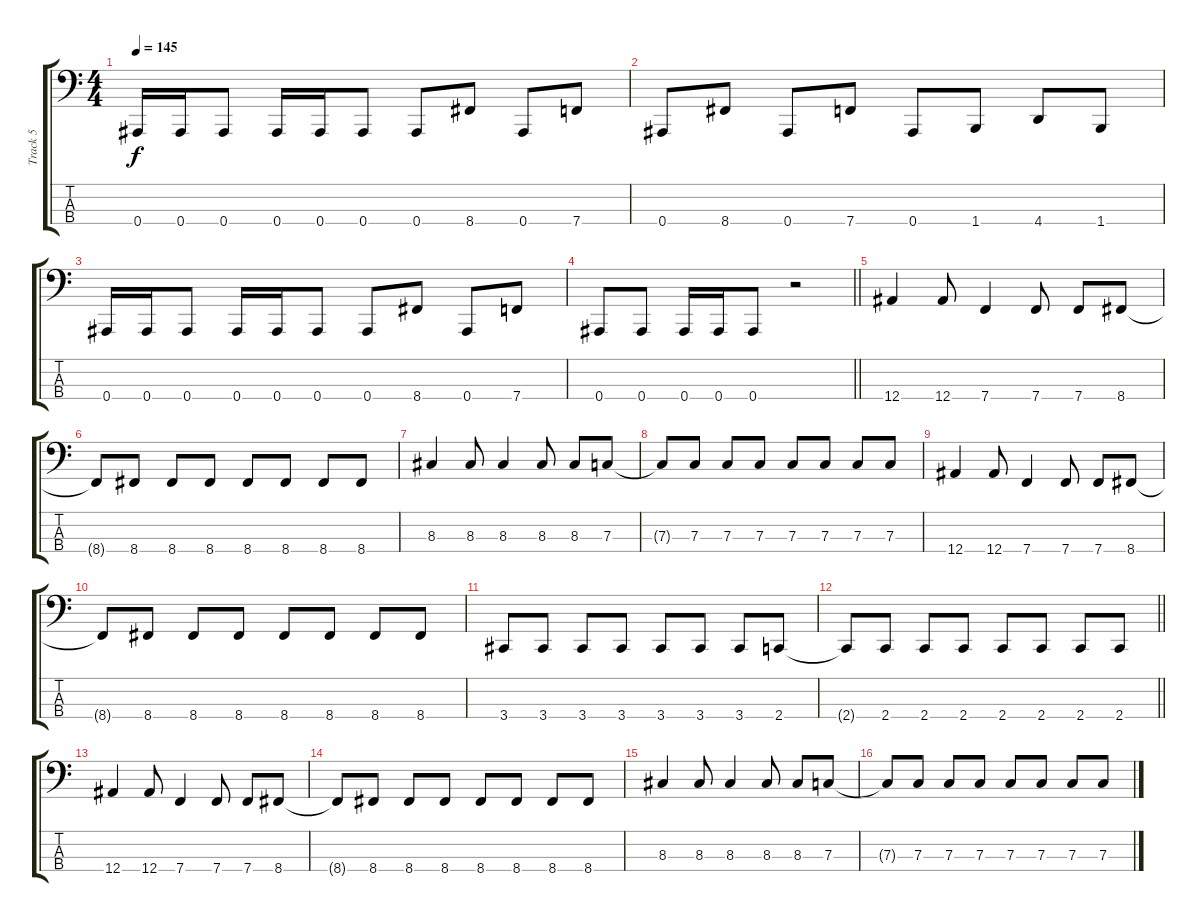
\track ("Track 5" "Track 5") {instrument electricbasspick}
\staff {score tabs}
\tuning (Eb2 Bb1 F1 Bb0) {hide}
\ts (4 4)
\tempo 145
\clef f4
\ks c
0.4.16{dy f} 0.4.16 0.4.8 0.4.16 0.4.16 0.4.8 0.4.8 8.4.8 0.4.8 7.4.8 |
0.4.8 8.4.8 0.4.8 7.4.8 0.4.8 1.4.8 4.4.8 1.4.8 |
0.4.16 0.4.16 0.4.8 0.4.16 0.4.16 0.4.8 0.4.8 8.4.8 0.4.8 7.4.8 |
\barLineRight lightlight
0.4.8 0.4.8 0.4.16 0.4.16 0.4.8 r.2 |
\section ("" "")
12.4.4 12.4.8 7.4.4 7.4.8 7.4.8 8.4.8 |
8.4{t}.8 8.4.8 8.4.8 8.4.8 8.4.8 8.4.8 8.4.8 8.4.8 |
8.3.4 8.3.8 8.3.4 8.3.8 8.3.8 7.3.8 |
7.3{t}.8 7.3.8 7.3.8 7.3.8 7.3.8 7.3.8 7.3.8 7.3.8 |
12.4.4 12.4.8 7.4.4 7.4.8 7.4.8 8.4.8 |
8.4{t}.8 8.4.8 8.4.8 8.4.8 8.4.8 8.4.8 8.4.8 8.4.8 |
3.4.8 3.4.8 3.4.8 3.4.8 3.4.8 3.4.8 3.4.8 2.4.8 |
\barLineRight lightlight
2.4{t}.8 2.4.8 2.4.8 2.4.8 2.4.8 2.4.8 2.4.8 2.4.8 |
12.4.4 12.4.8 7.4.4 7.4.8 7.4.8 8.4.8 |
8.4{t}.8 8.4.8 8.4.8 8.4.8 8.4.8 8.4.8 8.4.8 8.4.8 |
8.3.4 8.3.8 8.3.4 8.3.8 8.3.8 7.3.8 |
7.3{t}.8 7.3.8 7.3.8 7.3.8 7.3.8 7.3.8 7.3.8 7.3.8
